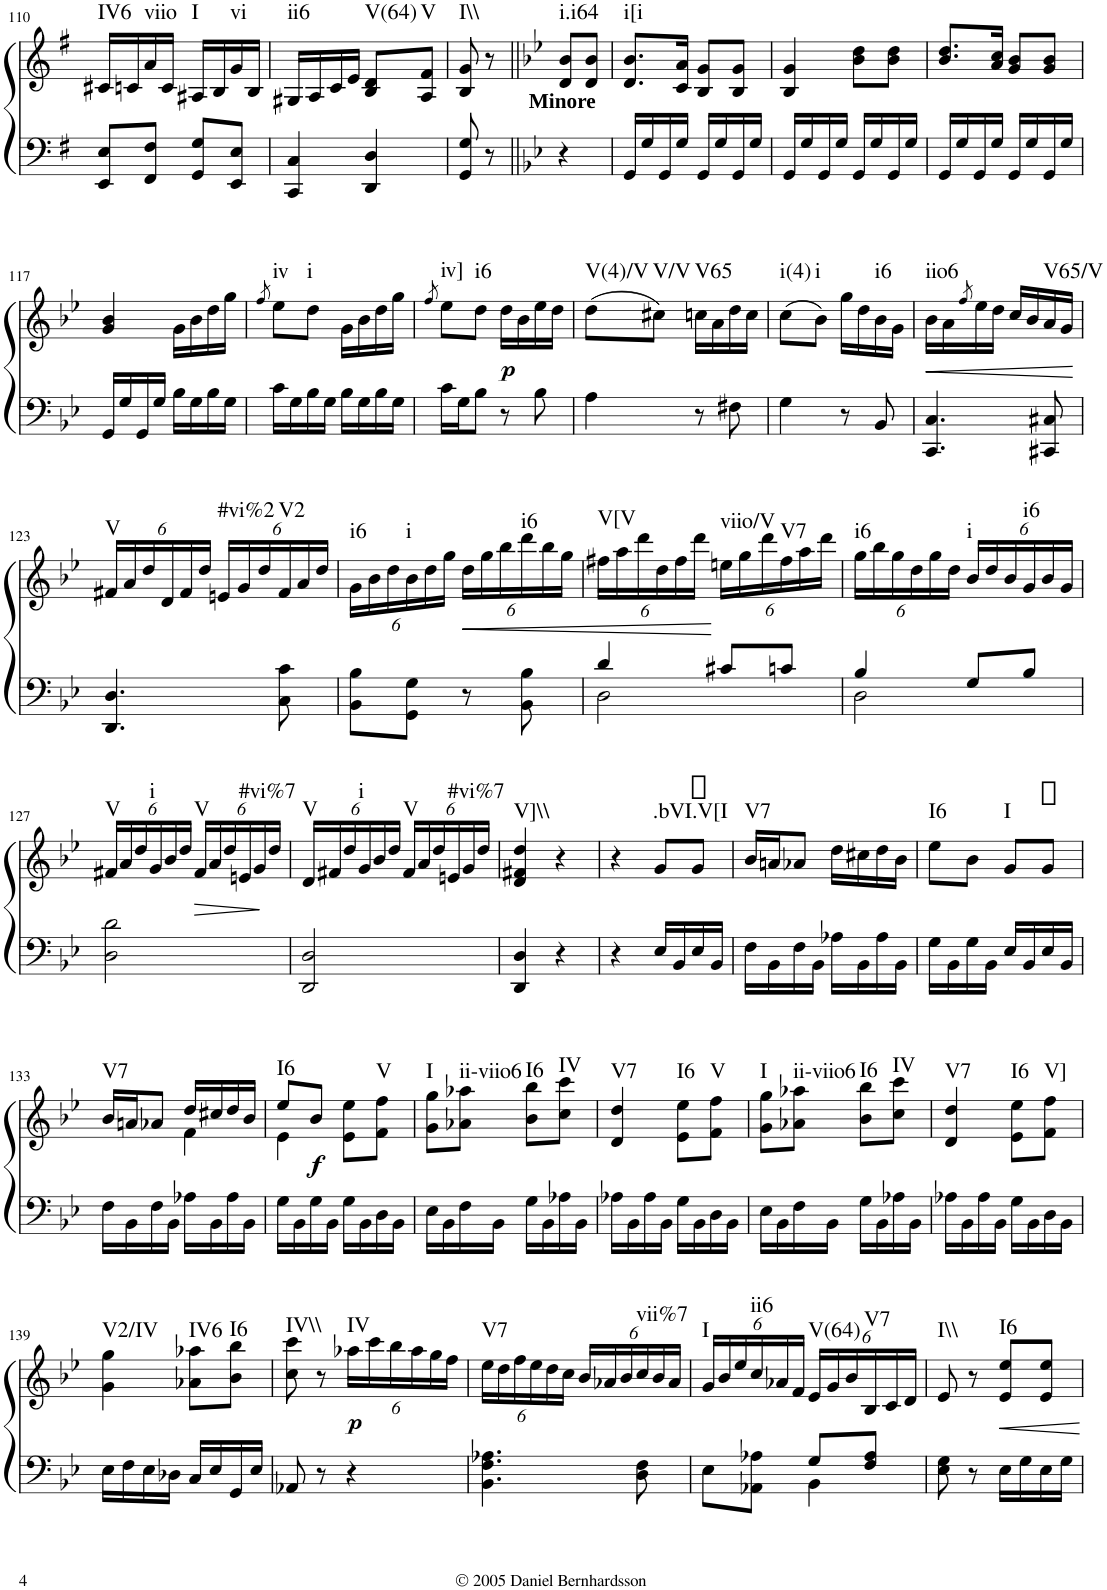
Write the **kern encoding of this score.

**kern	**kern	**dynam	**harte
*part1	*part1	*part1	*part1
*staff2	*staff1	*staff1/2	*
*I"Piano	*	*	*
*I'Pno.	*	*	*
!!LO:PB:g=z
*clefF4	*clefG2	*	*
*k[f#]	*k[f#]	*	*
*G:	*G:	*	*
*M2/4	*M2/4	*	*
=110	=110	=110	=110
!	!	!	!LO:H:kt=IV6
8EE/ 8E/L	16c#X/LL	.	N
.	16cn/	.	.
!	!	!	!LO:H:kt=viio
8FF#/ 8F#/J	16a/	.	N
.	16c/JJ	.	.
!	!	!	!LO:H:kt=I
8GG/ 8G/L	16A#X/LL	.	N
.	16B/	.	.
!	!	!	!LO:H:kt=vi
8EE/ 8E/J	16g/	.	N
.	16B/JJ	.	.
=111	=111	=111	=111
!	!	!	!LO:H:kt=ii6
4CC/ 4C/	16G#X/LL	.	N
.	16A/	.	.
.	16c/	.	.
.	16e/JJ	.	.
!	!	!	!LO:H:kt=V(64)
4DD/ 4D/	8B/ 8d/L	.	N
!	!	!	!LO:H:kt=V
.	8A/ 8f#/J	.	N
=112	=112	=112	=112
!	!	!	!LO:H:kt=I\\
8GG/ 8G/	8B/ 8g/	.	N
8r	8r	.	.
=113||	=113||	=113||	=113||
*k[b-e-]	*k[b-e-]	*	*
*B-:	*B-:	*	*
!	!LO:TX:b:B:t=Minore	!	!LO:H:kt=i.i64
4r	8d/ 8b-/L	.	N
.	8d/ 8b-/J	.	.
=114	=114	=114	=114
!	!	!	!LO:H:kt=i[i
16GG/LL	8.d/ 8.b-/L	.	N
16G/	.	.	.
16GG/	.	.	.
16G/JJ	16c/ 16a/Jk	.	.
16GG/LL	8B-/ 8g/L	.	.
16G/	.	.	.
16GG/	8B-/ 8g/J	.	.
16G/JJ	.	.	.
=115	=115	=115	=115
16GG/LL	4B-/ 4g/	.	.
16G/	.	.	.
16GG/	.	.	.
16G/JJ	.	.	.
16GG/LL	8b-\ 8dd\L	.	.
16G/	.	.	.
16GG/	8b-\ 8dd\J	.	.
16G/JJ	.	.	.
=116	=116	=116	=116
16GG/LL	8.b-/ 8.dd/L	.	.
16G/	.	.	.
16GG/	.	.	.
16G/JJ	16a/ 16cc/Jk	.	.
16GG/LL	8g/ 8b-/L	.	.
16G/	.	.	.
16GG/	8g/ 8b-/J	.	.
16G/JJ	.	.	.
!!LO:LB:g=z
=117	=117	=117	=117
16GG/LL	4g/ 4b-/	.	.
16G/	.	.	.
16GG/	.	.	.
16G/JJ	.	.	.
16B-\LL	16g\LL	.	.
16G\	16b-\	.	.
16B-\	16dd\	.	.
16G\JJ	16gg\JJ	.	.
=118	=118	=118	=118
.	8qff/	.	.
!	!	!	!LO:H:kt=iv
16c\LL	8ee-\L	.	N
16G\	.	.	.
!	!	!	!LO:H:kt=i
16B-\	8dd\J	.	N
16G\JJ	.	.	.
16B-\LL	16g\LL	.	.
16G\	16b-\	.	.
16B-\	16dd\	.	.
16G\JJ	16gg\JJ	.	.
=119	=119	=119	=119
.	8qff/	.	.
!	!	!	!LO:H:kt=iv]
16c\LL	8ee-\L	.	N
16G\J	.	.	.
!	!	!	!LO:H:kt=i6
8B-\J	8dd\J	.	N
!	!	!LO:DY:b	!
8r	16dd\LL	p	.
.	16b-\	.	.
8B-\	16ee-\	.	.
.	16dd\JJ	.	.
=120	=120	=120	=120
!	!	!	!LO:H:kt=V(4)/V
4A\	(8dd\L	.	N
!	!	!	!LO:H:kt=V/V
.	8cc#X\J)	.	N
!	!	!	!LO:H:kt=V65
8r	16ccn\LL	.	N
.	16a\	.	.
8F#X\	16dd\	.	.
.	16cc\JJ	.	.
=121	=121	=121	=121
!	!	!	!LO:H:kt=i(4)
4G\	(8cc\L	.	N
!	!	!	!LO:H:kt=i
.	8b-\J)	.	N
8r	16gg\LL	.	.
.	16dd\	.	.
!	!	!	!LO:H:kt=i6
8BB-/	16b-\	.	N
.	16g\JJ	.	.
=122	=122	=122	=122
!	!	!LO:HP:b	!LO:H:kt=iio6
4.CC/ 4.C/	16b-\LL	<	N
.	16a\	.	.
.	8qff/	.	.
.	16ee-\	.	.
.	16dd\JJ	.	.
.	16cc/LL	.	.
.	16b-/	.	.
!	!	!	!LO:H:kt=V65/V
8CC#X/ 8C#X/	16a/	.	N
.	16g/JJ	.	.
.	.	[	.
!!LO:LB:g=z
=123	=123	=123	=123
*	*Xbrackettup	*	*
!	!	!	!LO:H:kt=V
4.DD/ 4.D/	24f#X/LL	.	N
.	24a/	.	.
.	24dd/	.	.
.	24d/	.	.
.	24f#/	.	.
.	24dd/JJ	.	.
!	!	!	!LO:H:kt=#vi%2
.	24en/LL	.	N
.	24g/	.	.
.	24dd/	.	.
!	!	!	!LO:H:kt=V2
8C\ 8c\	24f#/	.	N
.	24a/	.	.
.	24dd/JJ	.	.
=124	=124	=124	=124
!	!	!	!LO:H:kt=i6
8BB-\ 8B-\L	24g\LL	.	N
.	24b-\	.	.
.	24dd\	.	.
!	!	!	!LO:H:kt=i
8GG\ 8G\J	24b-\	.	N
.	24dd\	.	.
.	24gg\JJ	.	.
!	!	!LO:HP:b	!
8r	24dd\LL	<	.
.	24gg\	.	.
.	24bb-\	.	.
!	!	!	!LO:H:kt=i6
8BB-\ 8B-\	24ddd\	.	N
.	24bb-\	.	.
.	24gg\JJ	.	.
=125	=125	=125	=125
*^	*	*	*
!	!	!	!	!LO:H:kt=V[V
4d/	2D\	24ff#X\LL	.	N
.	.	24aa\	.	.
.	.	24ddd\	.	.
.	.	24dd\	.	.
.	.	24ff#\	.	.
.	.	24ddd\JJ	.	.
!	!	!	!	!LO:H:kt=viio/V
8c#X/L	.	24een\LL	[	N
.	.	24gg\	.	.
.	.	24ddd\	.	.
!	!	!	!	!LO:H:kt=V7
8cn/J	.	24ff#\	.	N
.	.	24aa\	.	.
.	.	24ddd\JJ	.	.
=126	=126	=126	=126	=126
!	!	!	!	!LO:H:kt=i6
4B-/	2D\	24gg\LL	.	N
.	.	24bb-\	.	.
.	.	24gg\	.	.
.	.	24dd\	.	.
.	.	24gg\	.	.
.	.	24dd\JJ	.	.
!	!	!	!	!LO:H:kt=i
8G/L	.	24b-/LL	.	N
.	.	24dd/	.	.
.	.	24b-/	.	.
!	!	!	!	!LO:H:kt=i6
8B-/J	.	24g/	.	N
.	.	24b-/	.	.
.	.	24g/JJ	.	.
*v	*v	*	*	*
!!LO:LB:g=z
=127	=127	=127	=127
!	!	!	!LO:H:kt=V
2D\ 2d\	24f#X/LL	.	N
.	24a/	.	.
.	24dd/	.	.
!	!	!	!LO:H:kt=i
.	24g/	.	N
.	24b-/	.	.
.	24dd/JJ	.	.
!	!	!LO:HP:b	!LO:H:kt=V
.	24f#/LL	>	N
.	24a/	.	.
.	24dd/	.	.
!	!	!	!LO:H:kt=#vi%7
.	24en/	.	N
.	24g/	.	.
.	24dd/JJ	]	.
=128	=128	=128	=128
!	!	!	!LO:H:kt=V
2DD/ 2D/	24d/LL	.	N
.	24f#X/	.	.
.	24dd/	.	.
!	!	!	!LO:H:kt=i
.	24g/	.	N
.	24b-/	.	.
.	24dd/JJ	.	.
!	!	!	!LO:H:kt=V
.	24f#/LL	.	N
.	24a/	.	.
.	24dd/	.	.
!	!	!	!LO:H:kt=#vi%7
.	24en/	.	N
.	24g/	.	.
.	24dd/JJ	.	.
=129	=129	=129	=129
!	!	!	!LO:H:kt=V]\\
4DD/ 4D/	4d/ 4f#X/ 4dd/	.	N
4r	4r	.	.
=130	=130	=130	=130
4r	4r	.	.
!	!	!	!LO:H:kt=.bVI.V[I
16E-/LL	8g/L	.	N
16BB-/	.	.	.
16E-/	8g/J	.	.
16BB-/JJ	.	.	.
=131	=131	=131	=131
!	!	!	!LO:H:kt=V7
16F\LL	16b-/LL	.	N
16BB-\	16an/J	.	.
16F\	8a-X/J	.	.
16BB-\JJ	.	.	.
16A-X\LL	16dd\LL	.	.
16BB-\	16cc#X\	.	.
16A-\	16dd\	.	.
16BB-\JJ	16b-\JJ	.	.
=132	=132	=132	=132
!	!	!	!LO:H:kt=I6
16G\LL	8ee-\L	.	N
16BB-\	.	.	.
16G\	8b-\J	.	.
16BB-\JJ	.	.	.
!	!	!	!LO:H:kt=I
16E-/LL	8g/L	.	N
16BB-/	.	.	.
16E-/	8g/J	.	.
16BB-/JJ	.	.	.
!!LO:LB:g=z
=133	=133	=133	=133
*	*^	*	*
!	!	!	!	!LO:H:kt=V7
16F\LL	16b-/LL	4ryy	.	N
16BB-\	16an/J	.	.	.
16F\	8a-X/J	.	.	.
16BB-\JJ	.	.	.	.
16A-X\LL	16dd/LL	4f\	.	.
16BB-\	16cc#X/	.	.	.
16A-\	16dd/	.	.	.
16BB-\JJ	16b-/JJ	.	.	.
=134	=134	=134	=134	=134
!	!	!	!	!LO:H:kt=I6
16G\LL	8ee-/L	4e-\	.	N
16BB-\	.	.	.	.
!	!	!	!LO:DY:b	!
16G\	8b-/J	.	f	.
16BB-\JJ	.	.	.	.
16G\LL	8e-\ 8ee-\L	4ryy	.	.
16BB-\	.	.	.	.
!	!	!	!	!LO:H:kt=V
16D\	8f\ 8ff\J	.	.	N
16BB-\JJ	.	.	.	.
*	*v	*v	*	*
=135	=135	=135	=135
!	!	!	!LO:H:kt=I
16E-\LL	8g\ 8gg\L	.	N
16BB-\	.	.	.
!	!	!	!LO:H:kt=ii-viio6
16F\	8a-X\ 8aa-X\J	.	N
16BB-\JJ	.	.	.
!	!	!	!LO:H:kt=I6
16G\LL	8b-\ 8bb-\L	.	N
16BB-\	.	.	.
!	!	!	!LO:H:kt=IV
16A-X\	8cc\ 8ccc\J	.	N
16BB-\JJ	.	.	.
=136	=136	=136	=136
!	!	!	!LO:H:kt=V7
16A-X\LL	4d/ 4dd/	.	N
16BB-\	.	.	.
16A-\	.	.	.
16BB-\JJ	.	.	.
!	!	!	!LO:H:kt=I6
16G\LL	8e-\ 8ee-\L	.	N
16BB-\	.	.	.
!	!	!	!LO:H:kt=V
16D\	8f\ 8ff\J	.	N
16BB-\JJ	.	.	.
=137	=137	=137	=137
!	!	!	!LO:H:kt=I
16E-\LL	8g\ 8gg\L	.	N
16BB-\	.	.	.
!	!	!	!LO:H:kt=ii-viio6
16F\	8a-X\ 8aa-X\J	.	N
16BB-\JJ	.	.	.
!	!	!	!LO:H:kt=I6
16G\LL	8b-\ 8bb-\L	.	N
16BB-\	.	.	.
!	!	!	!LO:H:kt=IV
16A-X\	8cc\ 8ccc\J	.	N
16BB-\JJ	.	.	.
=138	=138	=138	=138
!	!	!	!LO:H:kt=V7
16A-X\LL	4d/ 4dd/	.	N
16BB-\	.	.	.
16A-\	.	.	.
16BB-\JJ	.	.	.
!	!	!	!LO:H:kt=I6
16G\LL	8e-\ 8ee-\L	.	N
16BB-\	.	.	.
!	!	!	!LO:H:kt=V]
16D\	8f\ 8ff\J	.	N
16BB-\JJ	.	.	.
!!LO:LB:g=z
=139	=139	=139	=139
!	!	!	!LO:H:kt=V2/IV
16E-\LL	4g\ 4gg\	.	N
16F\	.	.	.
16E-\	.	.	.
16D-X\JJ	.	.	.
!	!	!	!LO:H:kt=IV6
16C/LL	8a-X\ 8aa-X\L	.	N
16E-/	.	.	.
!	!	!	!LO:H:kt=I6
16GG/	8b-\ 8bb-\J	.	N
16E-/JJ	.	.	.
=140	=140	=140	=140
!	!	!	!LO:H:kt=IV\\
8AA-X/	8cc\ 8ccc\	.	N
8r	8r	.	.
!	!	!LO:DY:b	!LO:H:kt=IV
4r	24aa-X\LL	p	N
.	24ccc\	.	.
.	24bb-\	.	.
.	24aa-\	.	.
.	24gg\	.	.
.	24ff\JJ	.	.
=141	=141	=141	=141
!	!	!	!LO:H:kt=V7
4.BB-\ 4.F\ 4.A-X\	24ee-\LL	.	N
.	24dd\	.	.
.	24ff\	.	.
.	24ee-\	.	.
.	24dd\	.	.
.	24cc\JJ	.	.
.	24b-/LL	.	.
.	24a-X/	.	.
.	24b-/	.	.
!	!	!	!LO:H:kt=vii%7
8D\ 8F\	24cc/	.	N
.	24b-/	.	.
.	24a-/JJ	.	.
=142	=142	=142	=142
*^	*	*	*
!	!	!	!	!LO:H:kt=I
8E-\L	4ryy	24g/LL	.	N
.	.	24b-/	.	.
.	.	24ee-/	.	.
!	!	!	!	!LO:H:kt=ii6
8AA-X\ 8A-X\J	.	24cc/	.	N
.	.	24a-X/	.	.
.	.	24f/JJ	.	.
!	!	!	!	!LO:H:kt=V(64)
8G/L	4BB-\	24e-/LL	.	N
.	.	24g/	.	.
.	.	24b-/	.	.
!	!	!	!	!LO:H:kt=V7
8F/ 8A-/J	.	24B-/	.	N
.	.	24c/	.	.
.	.	24d/JJ	.	.
*v	*v	*	*	*
=143	=143	=143	=143
!	!	!	!LO:H:kt=I\\
8E-\ 8G\	8e-/	.	N
8r	8r	.	.
!	!	!	!LO:H:kt=I6
16E-\LL	8e-/ 8ee-/L	.	N
16G\	.	.	.
16E-\	8e-/ 8ee-/J	.	.
16G\JJ	.	.	.
=	=	=	=
*-	*-	*-	*-
